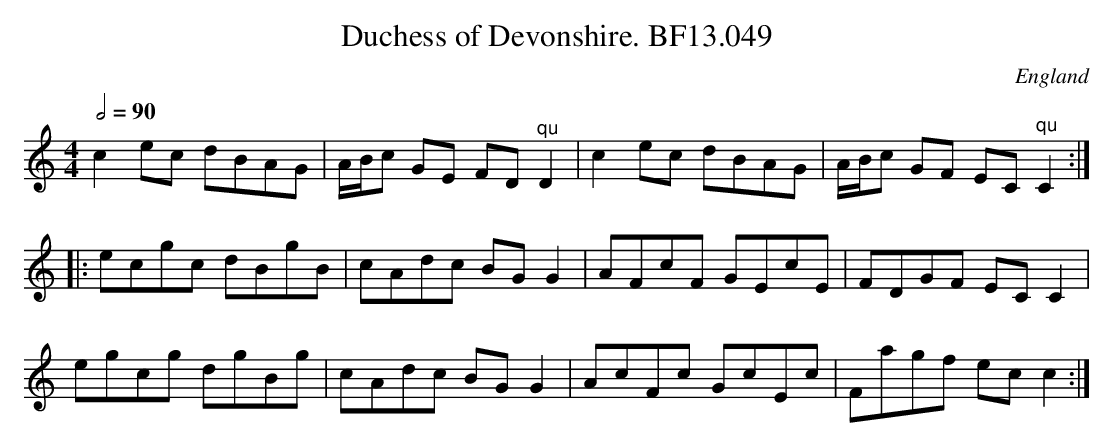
X:1
T:Duchess of Devonshire. BF13.049
M:4/4
L:1/8
Q:1/2=90
O:England
K:C major
c2ec dBAG|A/B/c GE FD"^qu"D2|c2ec dBAG|A/B/c GF EC"^qu"C2:|!
|:ecgc dBgB|cAdc BGG2|AFcF GEcE|FDGF ECC2|!
egcg dgBg|cAdc BGG2|AcFc GcEc|Fagf ecc2:|
